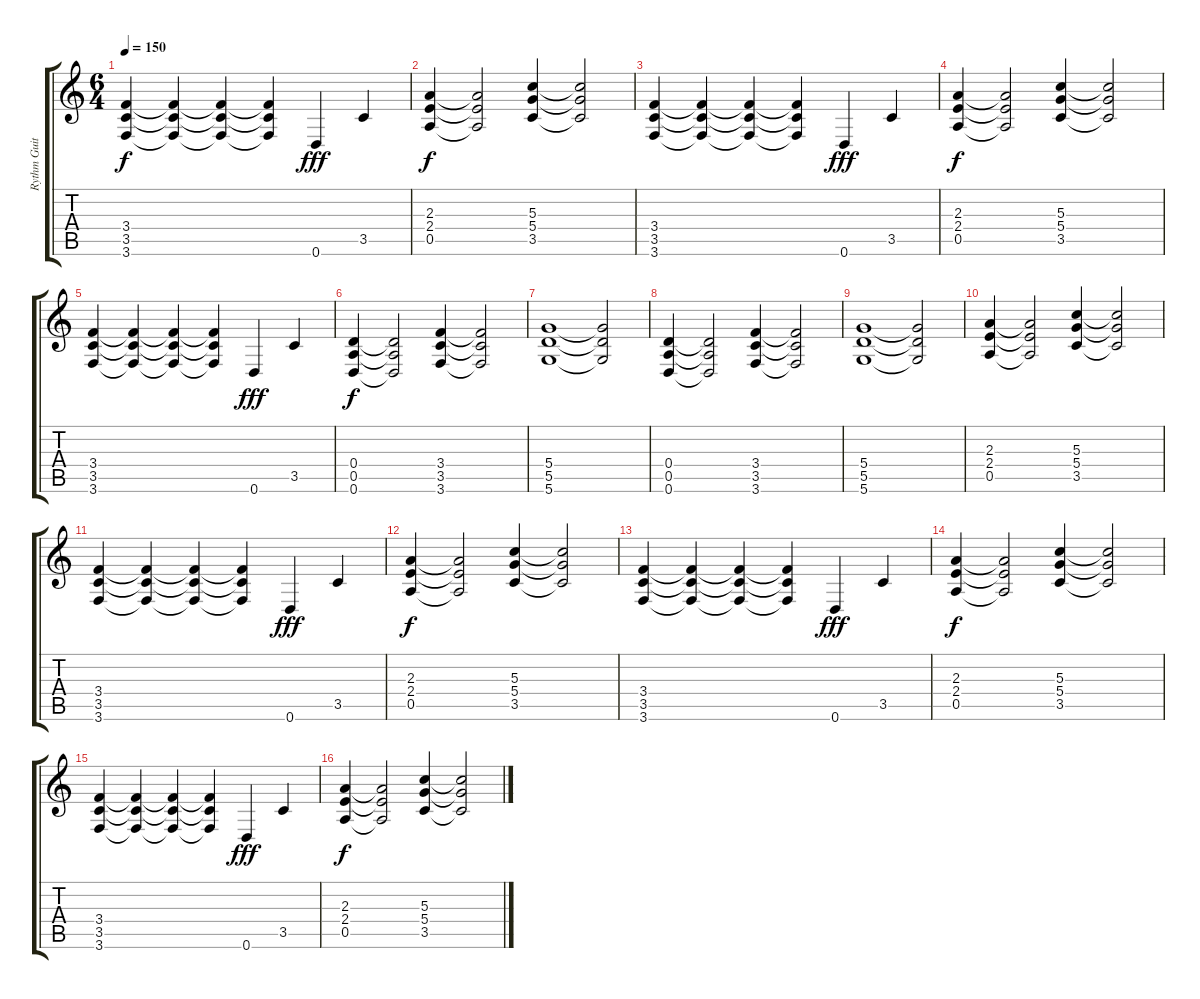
\track ("Rythm Guitar Right" "Rythm Guit") {instrument distortionguitar}
\staff {score tabs}
\tuning (E4 B3 G3 D3 A2 D2) {hide}
\ts (6 4)
\tempo 150
\clef g2
\ks c
(3.4 3.5 3.6).4{dy f} (3.4{t} 3.5{t} 3.6{t}).4 (3.4{t} 3.5{t} 3.6{t}).4 (3.4{t} 3.5{t} 3.6{t}).4 0.6.4{dy fff} 3.5.4 |
(2.3 2.4 0.5).4{dy f} (2.3{t} 2.4{t} 0.5{t}).2 (5.3 5.4 3.5).4 (5.3{t} 5.4{t} 3.5{t}).2 |
(3.4 3.5 3.6).4 (3.4{t} 3.5{t} 3.6{t}).4 (3.4{t} 3.5{t} 3.6{t}).4 (3.4{t} 3.5{t} 3.6{t}).4 0.6.4{dy fff} 3.5.4 |
(2.3 2.4 0.5).4{dy f} (2.3{t} 2.4{t} 0.5{t}).2 (5.3 5.4 3.5).4 (5.3{t} 5.4{t} 3.5{t}).2 |
(3.4 3.5 3.6).4 (3.4{t} 3.5{t} 3.6{t}).4 (3.4{t} 3.5{t} 3.6{t}).4 (3.4{t} 3.5{t} 3.6{t}).4 0.6.4{dy fff} 3.5.4 |
(0.4 0.5 0.6).4{dy f} (0.4{t} 0.5{t} 0.6{t}).2 (3.4 3.5 3.6).4 (3.4{t} 3.5{t} 3.6{t}).2 |
(5.4 5.5 5.6).1 (5.4{t} 5.5{t} 5.6{t}).2 |
(0.4 0.5 0.6).4 (0.4{t} 0.5{t} 0.6{t}).2 (3.4 3.5 3.6).4 (3.4{t} 3.5{t} 3.6{t}).2 |
(5.4 5.5 5.6).1 (5.4{t} 5.5{t} 5.6{t}).2 |
(2.3 2.4 0.5).4 (2.3{t} 2.4{t} 0.5{t}).2 (5.3 5.4 3.5).4 (5.3{t} 5.4{t} 3.5{t}).2 |
(3.4 3.5 3.6).4 (3.4{t} 3.5{t} 3.6{t}).4 (3.4{t} 3.5{t} 3.6{t}).4 (3.4{t} 3.5{t} 3.6{t}).4 0.6.4{dy fff} 3.5.4 |
(2.3 2.4 0.5).4{dy f} (2.3{t} 2.4{t} 0.5{t}).2 (5.3 5.4 3.5).4 (5.3{t} 5.4{t} 3.5{t}).2 |
(3.4 3.5 3.6).4 (3.4{t} 3.5{t} 3.6{t}).4 (3.4{t} 3.5{t} 3.6{t}).4 (3.4{t} 3.5{t} 3.6{t}).4 0.6.4{dy fff} 3.5.4 |
(2.3 2.4 0.5).4{dy f} (2.3{t} 2.4{t} 0.5{t}).2 (5.3 5.4 3.5).4 (5.3{t} 5.4{t} 3.5{t}).2 |
(3.4 3.5 3.6).4 (3.4{t} 3.5{t} 3.6{t}).4 (3.4{t} 3.5{t} 3.6{t}).4 (3.4{t} 3.5{t} 3.6{t}).4 0.6.4{dy fff} 3.5.4 |
(2.3 2.4 0.5).4{dy f} (2.3{t} 2.4{t} 0.5{t}).2 (5.3 5.4 3.5).4 (5.3{t} 5.4{t} 3.5{t}).2
